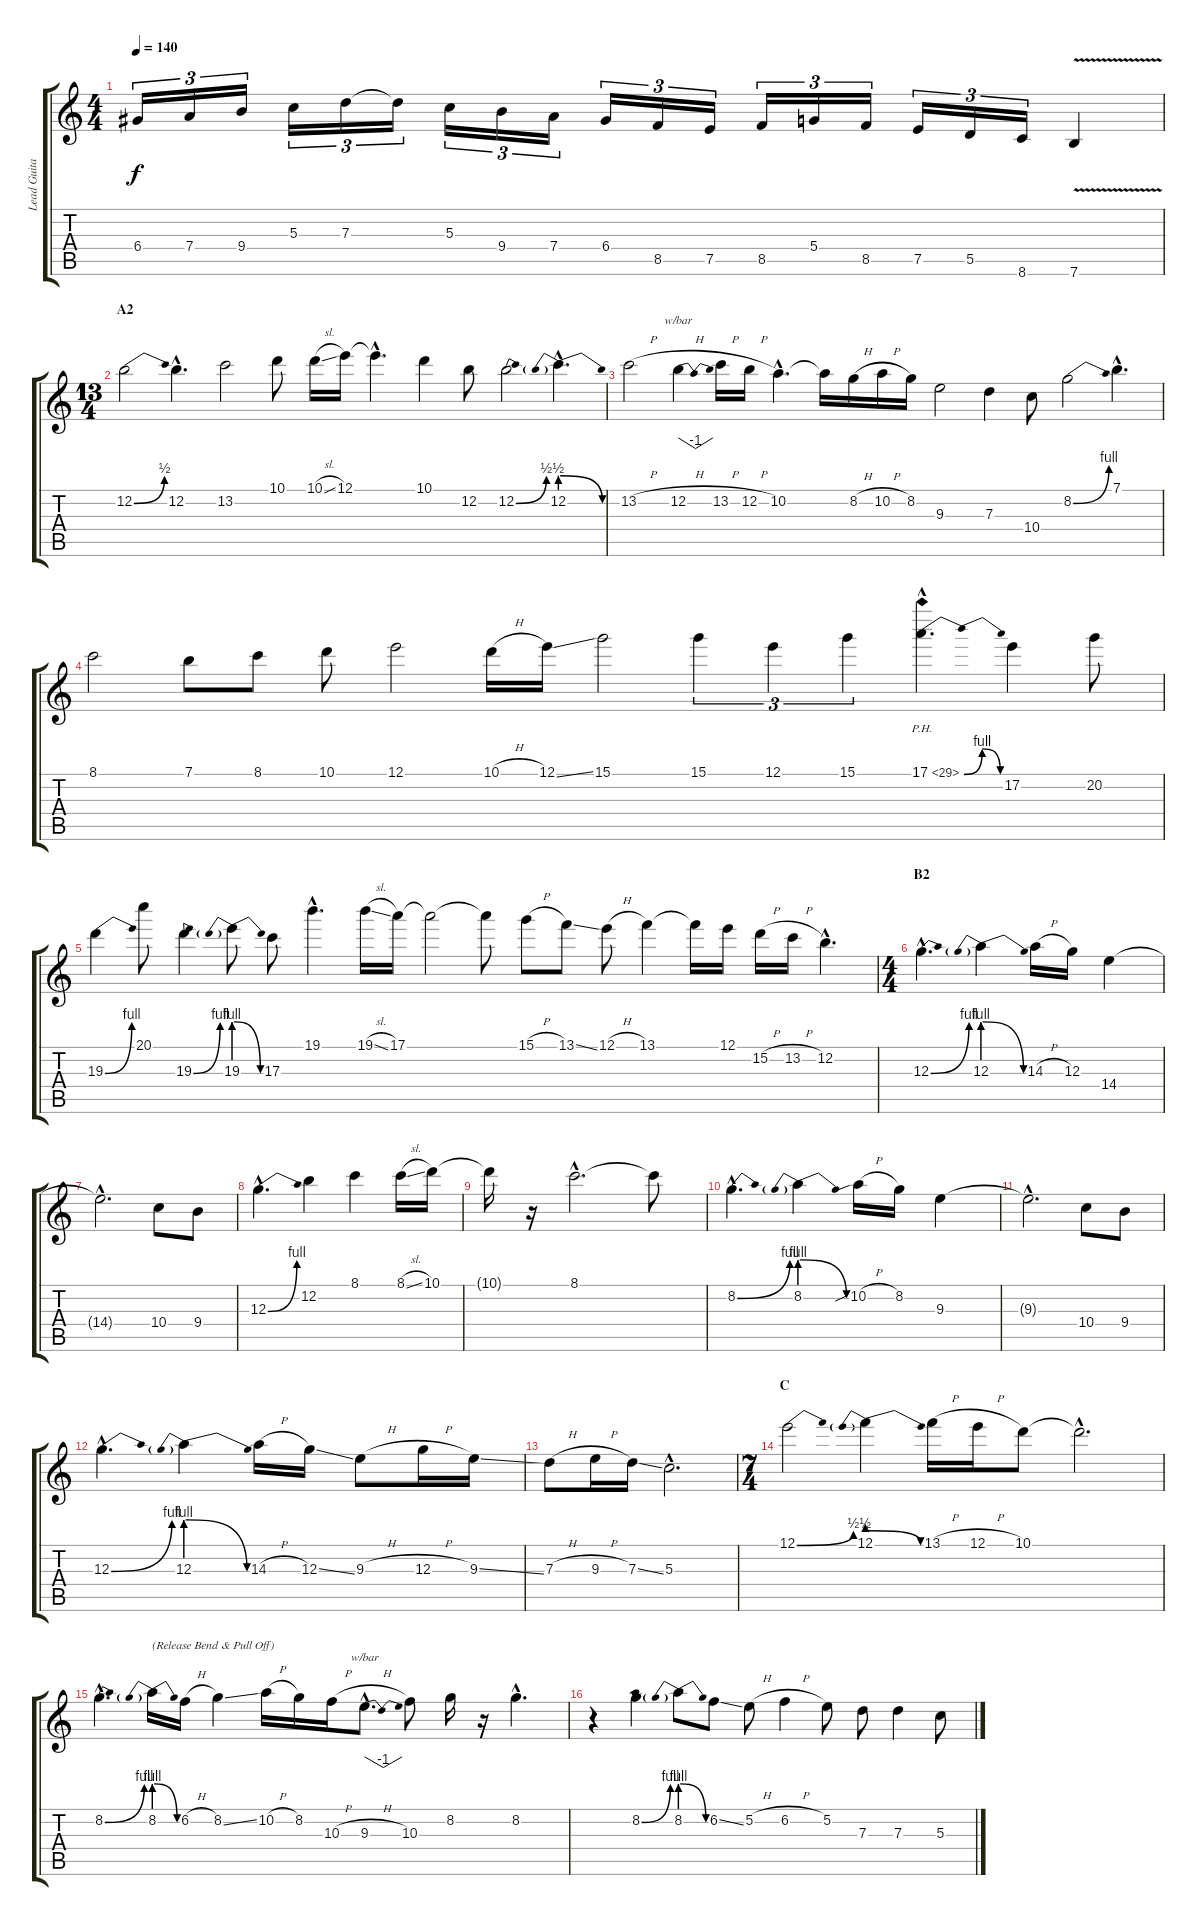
\track ("Lead Guitar" "Lead Guita") {instrument distortionguitar}
\staff {score tabs}
\tuning (E4 B3 G3 D3 A2 E2) {hide}
\ts (4 4)
\tempo 140
\clef g2
\ks c
6.4{t}.16{tu (3 2) dy f} 7.4.16{tu (3 2)} 9.4.16{tu (3 2)} 5.3.16{tu (3 2)} 7.3.16{tu (3 2)} 7.3{t}.16{tu (3 2)} 5.3.16{tu (3 2)} 9.4.16{tu (3 2)} 7.4.16{tu (3 2)} 6.4.16{tu (3 2)} 8.5.16{tu (3 2)} 7.5.16{tu (3 2)} 8.5.16{tu (3 2)} 5.4.16{tu (3 2)} 8.5.16{tu (3 2)} 7.5.16{tu (3 2)} 5.5.16{tu (3 2)} 8.6.16{tu (3 2)} 7.6{v}.4 |
\ts (13 4)
\section ("" "A2")
12.2{be (bend 0 0 60 2)}.2 12.2{hac}.4{d} 13.2.2 10.1.8 10.1{sl}.16 12.1.16 12.1{hac t}.4{d} 10.1.4 12.2.8 12.2{be (bend 0 0 60 2)}.2 12.2{be (prebendrelease 0 2 60 0) hac}.4{d} |
13.2{h}.2 12.2{h}.4{tbe (dip default 0 0 30 -4 60 0)} 13.2{h}.16 12.2{h}.16 10.2{hac}.4{d} 10.2{t}.16 8.2{h}.16 10.2{h}.16 8.2.16 9.3.2 7.3.4 10.4.8 8.2{be (bend 0 0 60 4)}.2 7.1{hac}.4{d} |
8.1.2 7.1.8 8.1.8 10.1.8 12.1.2 10.1{h}.16 12.1{ss}.16 15.1.2 15.1.4{tu (3 2)} 12.1.4{tu (3 2)} 15.1.4{tu (3 2)} 17.1{be (bendrelease 0 0 15 4 45 4 60 0) ph 12 hac}.4{d} 17.2.4 20.2.8 |
19.3{be (bend 0 0 60 4)}.4 20.1.8 19.3{be (bend 0 0 60 4)}.4 19.3{be (prebendrelease 0 4 60 0)}.8 17.3.8 19.1{hac}.4{d} 19.1{sl}.16 17.1.16 17.1{t}.2 17.1{t}.8 15.1{h}.8 13.1{ss}.8 12.1{h}.8 13.1.4 13.1{t}.16 12.1.16 15.2{h}.16 13.2{h}.16 12.2{hac}.4{d} |
\ts (4 4)
\section ("" "B2")
12.3{be (bend 0 0 60 4) hac}.4{d} 12.3{be (prebendrelease 0 4 60 0)}.4 14.3{h}.16 12.3.16 14.4.4 |
14.4{hac t}.2{d} 10.4.8 9.4.8 |
12.3{be (bend 0 0 60 4) hac}.4{d} 12.2.4 8.1.4 8.1{sl}.16 10.1.16 |
10.1{t}.16 r.16 8.1{hac}.2{d} 8.1{t}.8 |
8.2{be (bend 0 0 60 4) hac}.4{d} 8.2{be (prebendrelease 0 4 60 0)}.4 10.2{sib h}.16 8.2.16 9.3.4 |
9.3{hac t}.2{d} 10.4.8 9.4.8 |
12.3{be (bend 0 0 60 4) hac}.4{d} 12.3{be (prebendrelease 0 4 60 0)}.4 14.3{h}.16 12.3{ss}.16 9.3{h}.8 12.3{h}.16 9.3{ss}.16 |
7.3{h}.8 9.3{h}.16 7.3{ss}.16 5.3{hac}.2{d} |
\ts (7 4)
\section ("" "C")
12.1{be (bend 0 0 60 2)}.2 12.1{be (prebendrelease 0 2 60 0)}.4 13.1{h}.16 12.1{h}.16 10.1.8 10.1{hac t}.2{d} |
8.2{be (bend 0 0 60 4) hac}.4{d} 8.2{be (prebendrelease 0 4 60 0)}.16{txt "(Release Bend & Pull Off)"} 6.2{h}.16 8.2{ss}.4 10.2{h}.16 8.2.16 10.3{h}.16 9.3{h hac}.8{d tbe (dip default 0 0 30 -4 60 0)} 10.3.8 8.2.16 r.16 8.2{hac}.4{d} |
r.4 8.2{be (bend 0 0 60 4)}.4 8.2{be (prebendrelease 0 4 60 0)}.8 6.2{ss}.8 5.2{h}.8 6.2{h}.4 5.2.8 7.3.8 7.3.4 5.3.8
